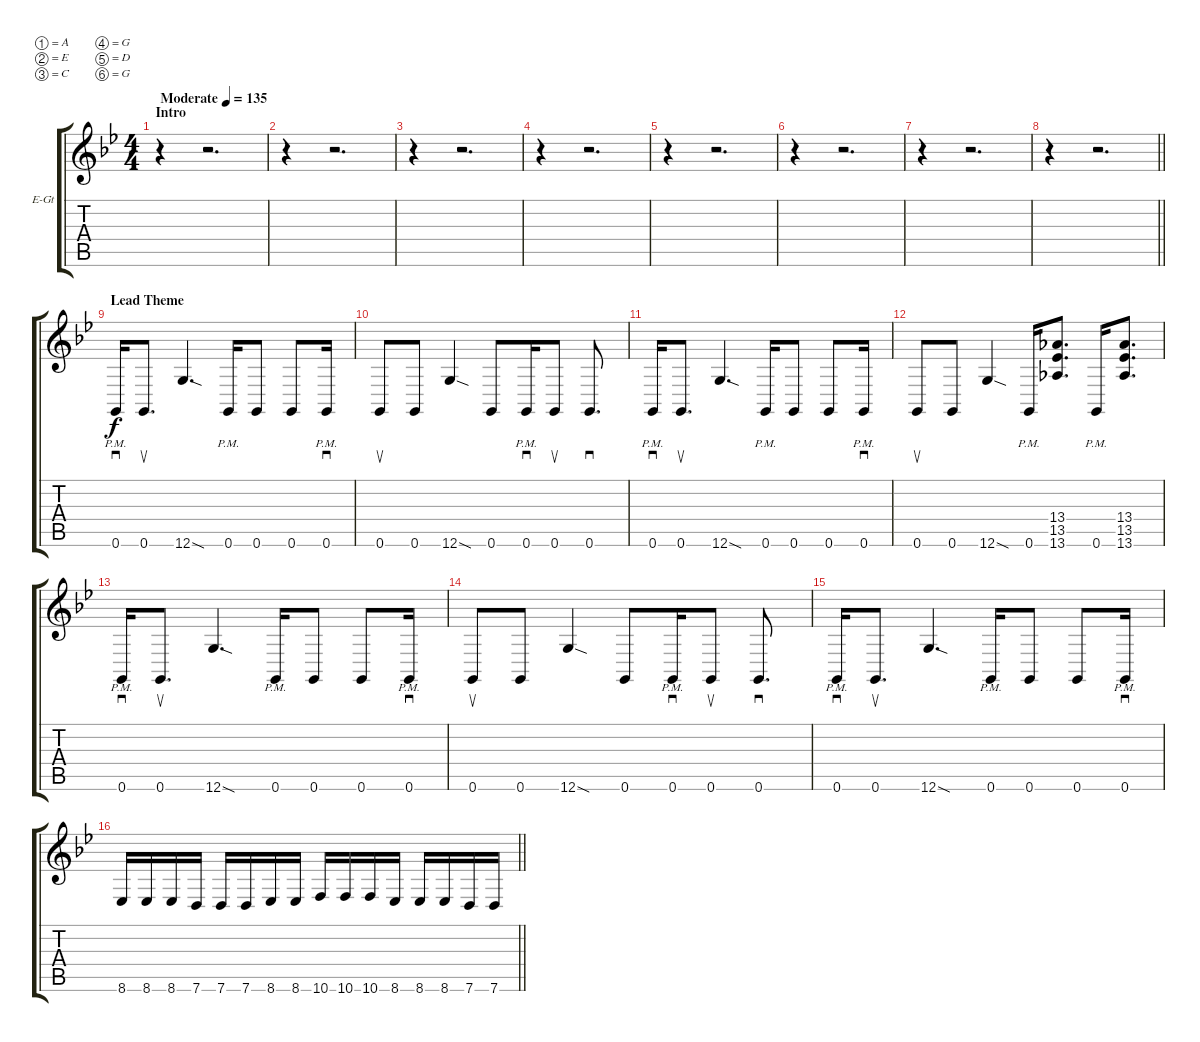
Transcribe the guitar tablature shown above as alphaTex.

\bracketExtendMode groupsimilarinstruments
\firstSystemTrackNameOrientation horizontal
\otherSystemsTrackNameOrientation horizontal
\track ("[B]" "E-Gt") {instrument distortionguitar}
\staff {score tabs}
\tuning (A3 E3 C3 G2 D2 G1)
\ts (4 4)
\beaming (8 2 2 2 2)
\section ("" "Intro")
\tempo (135 "Moderate")
\clef g2
\ks gminor
r.4{dy f instrument distortionguitar} r.2{d} |
r.4 r.2{d} |
r.4 r.2{d} |
r.4 r.2{d} |
r.4 r.2{d} |
r.4 r.2{d} |
r.4 r.2{d} |
\barLineRight lightlight
r.4 r.2{d} |
\section ("" "Lead Theme")
0.6{pm}.16{sd} 0.6.8{d su} 12.6{sod}.4{d} 0.6{pm}.16 0.6.8 0.6.8 0.6{pm}.16{sd} |
0.6.8{su} 0.6.8 12.6{sod}.4 0.6.8 0.6{pm}.16{sd} 0.6.8{su} 0.6.8{d sd} |
0.6{pm}.16{sd} 0.6.8{d su} 12.6{sod}.4{d} 0.6{pm}.16 0.6.8 0.6.8 0.6{pm}.16{sd} |
0.6.8{su} 0.6.8 12.6{sod}.4 0.6{pm}.16 (13.4 13.5 13.6).8{d} 0.6{pm}.16 (13.4 13.5 13.6).8{d} |
0.6{pm}.16{sd} 0.6.8{d su} 12.6{sod}.4{d} 0.6{pm}.16 0.6.8 0.6.8 0.6{pm}.16{sd} |
0.6.8{su} 0.6.8 12.6{sod}.4 0.6.8 0.6{pm}.16{sd} 0.6.8{su} 0.6.8{d sd} |
0.6{pm}.16{sd} 0.6.8{d su} 12.6{sod}.4{d} 0.6{pm}.16 0.6.8 0.6.8 0.6{pm}.16{sd} |
\barLineRight lightlight
8.6.16 8.6.16 8.6.16 7.6.16 7.6.16 7.6.16 8.6.16 8.6.16 10.6.16 10.6.16 10.6.16 8.6.16 8.6.16 8.6.16 7.6.16 7.6.16
